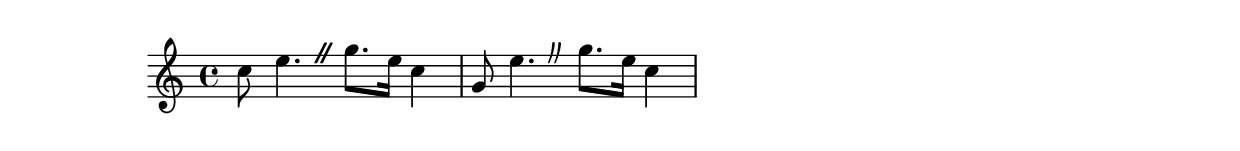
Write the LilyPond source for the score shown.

%% DO NOT EDIT this file manually; it is automatically
%% generated from LSR http://lsr.di.unimi.it
%% Make any changes in LSR itself, or in Documentation/snippets/new/ ,
%% and then run scripts/auxiliar/makelsr.py
%%
%% This file is in the public domain.
\version "2.18.0"

\header {
  lsrtags = "expressive-marks, tweaks-and-overrides"

  texidoc = "
Caesura marks can be created by overriding the @code{'text} property of
the @code{BreathingSign} object. A curved caesura mark is also
available.

"
  doctitle = "Inserting a caesura"
} % begin verbatim


\relative c'' {
  \override BreathingSign.text = \markup {
    \musicglyph #"scripts.caesura.straight"
  }
  c8 e4. \breathe g8. e16 c4

  \override BreathingSign.text = \markup {
    \musicglyph #"scripts.caesura.curved"
  }
  g8 e'4. \breathe g8. e16 c4
}
